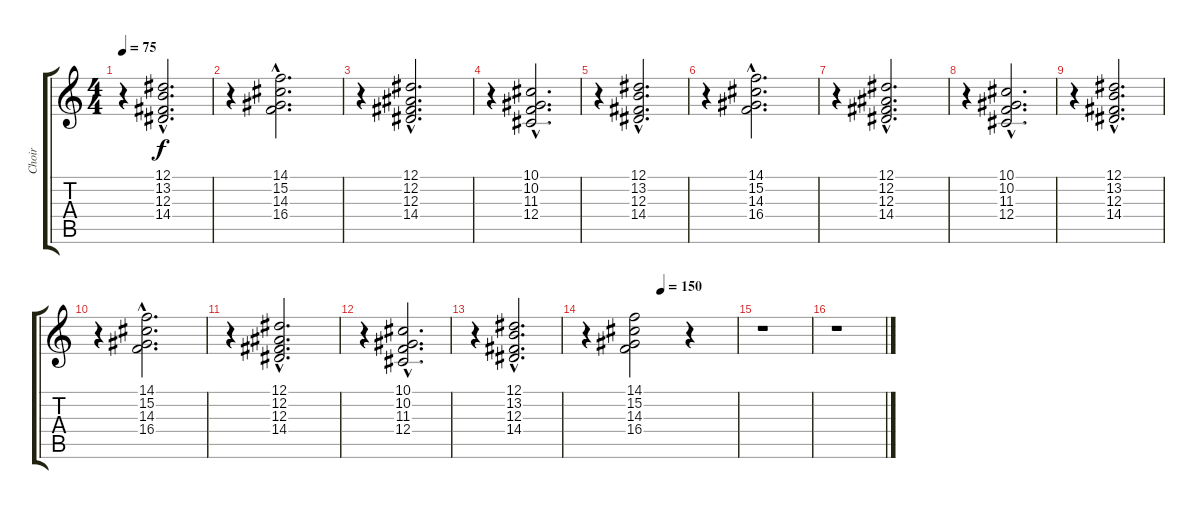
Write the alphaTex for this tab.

\track ("Choir" "Choir") {instrument pad4choir}
\staff {score tabs}
\tuning (Eb4 Bb3 Gb3 Db3 Ab2 Eb2) {hide}
\ts (4 4)
\tempo 75
\clef g2
\ks c
r.4{dy f} (12.1{hac} 13.2{hac} 12.3{hac} 14.4{hac}).2{d} |
r.4 (14.1{hac} 15.2{hac} 14.3{hac} 16.4{hac}).2{d} |
r.4 (12.1{hac} 12.2{hac} 12.3{hac} 14.4{hac}).2{d} |
r.4 (10.1{hac} 10.2{hac} 11.3{hac} 12.4{hac}).2{d} |
r.4 (12.1{hac} 13.2{hac} 12.3{hac} 14.4{hac}).2{d} |
r.4 (14.1{hac} 15.2{hac} 14.3{hac} 16.4{hac}).2{d} |
r.4 (12.1{hac} 12.2{hac} 12.3{hac} 14.4{hac}).2{d} |
r.4 (10.1{hac} 10.2{hac} 11.3{hac} 12.4{hac}).2{d} |
r.4 (12.1{hac} 13.2{hac} 12.3{hac} 14.4{hac}).2{d} |
r.4 (14.1{hac} 15.2{hac} 14.3{hac} 16.4{hac}).2{d} |
r.4 (12.1{hac} 12.2{hac} 12.3{hac} 14.4{hac}).2{d} |
r.4 (10.1{hac} 10.2{hac} 11.3{hac} 12.4{hac}).2{d} |
r.4 (12.1{hac} 13.2{hac} 12.3{hac} 14.4{hac}).2{d} |
\tempo (150 0.5)
r.4 (14.1 15.2 14.3 16.4).2 r.4 |
r.1 |
r.1
